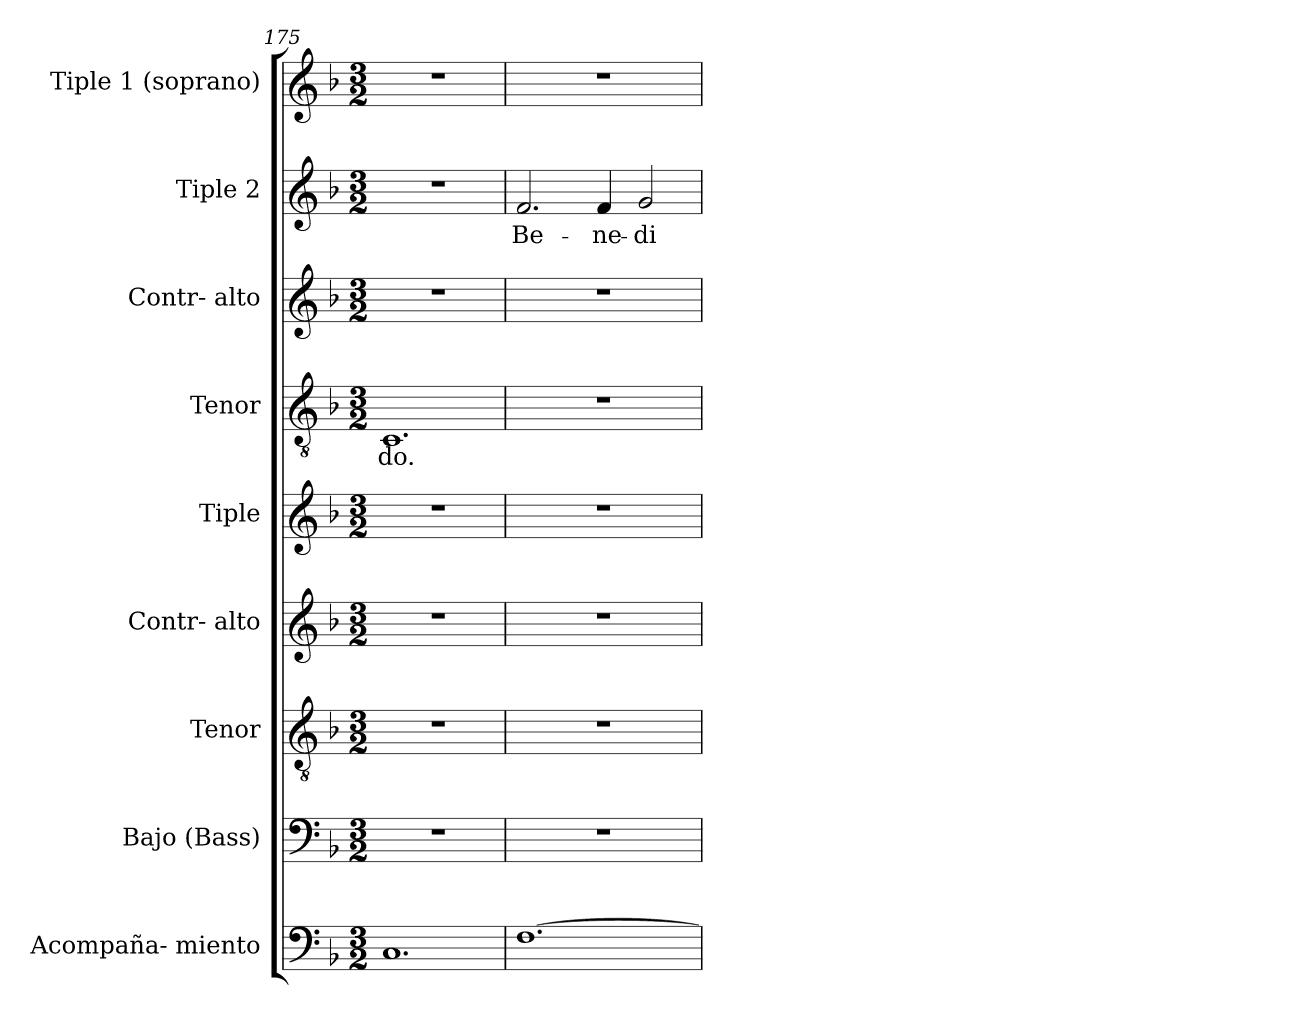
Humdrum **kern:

**kern	**kern	**kern	**kern	**kern	**kern	**text	**kern	**kern	**text	**kern
*part9	*part8	*part7	*part6	*part5	*part4	*part4	*part3	*part2	*part2	*part1
*staff9	*staff8	*staff7	*staff6	*staff5	*staff4	*staff4	*staff3	*staff2	*staff2	*staff1
*I"Acompaña- miento	*I"Bajo (Bass)	*I"Tenor	*I"Contr- alto	*I"Tiple	*I"Tenor	*	*I"Contr- alto	*I"Tiple 2	*	*I"Tiple 1 (soprano)
*	*I'B.	*I'T.	*I'A.	*	*I'T.	*	*I'A.	*	*	*I'S.
*clefF4	*clefF4	*clefGv2	*clefG2	*clefG2	*clefGv2	*	*clefG2	*clefG2	*	*clefG2
*	*	*ITrd7c12	*	*	*ITrd7c12	*	*	*	*	*
*k[b-]	*k[b-]	*k[b-]	*k[b-]	*k[b-]	*k[b-]	*	*k[b-]	*k[b-]	*	*k[b-]
*F:	*F:	*F:	*F:	*F:	*F:	*	*F:	*F:	*	*F:
*M3/2	*M3/2	*M3/2	*M3/2	*M3/2	*M3/2	*	*M3/2	*M3/2	*	*M3/2
=175	=175	=175	=175	=175	=175	=175	=175	=175	=175	=175
!	!LO:N:vis=1	!LO:N:vis=1	!LO:N:vis=1	!LO:N:vis=1	!	!	!	!	!	!
!	!	!	!	!	!	!LO:LY:b:color=#000000	!LO:N:vis=1	!LO:N:vis=1	!	!LO:N:vis=1
1.Ci	1.r	1.r	1.r	1.r	1.CCi	-do.	1.r	1.r	.	1.r
!!LO:LB:g=z
=176	=176	=176	=176	=176	=176	=176	=176	=176	=176	=176
!	!LO:N:vis=1	!LO:N:vis=1	!LO:N:vis=1	!LO:N:vis=1	!LO:N:vis=1	!	!LO:N:vis=1	!	!	!
!	!	!	!	!	!	!	!	!	!LO:LY:b:color=#000000	!LO:N:vis=1
[1.Fi	1.r	1.r	1.r	1.r	1.r	.	1.r	2.fi/	Be-	1.r
!	!	!	!	!	!	!	!	!	!LO:LY:b:color=#000000	!
.	.	.	.	.	.	.	.	4fi/	-ne-	.
!	!	!	!	!	!	!	!	!	!LO:LY:b:color=#000000	!
.	.	.	.	.	.	.	.	2gi/	-di-	.
=	=	=	=	=	=	=	=	=	=	=
*-	*-	*-	*-	*-	*-	*-	*-	*-	*-	*-
